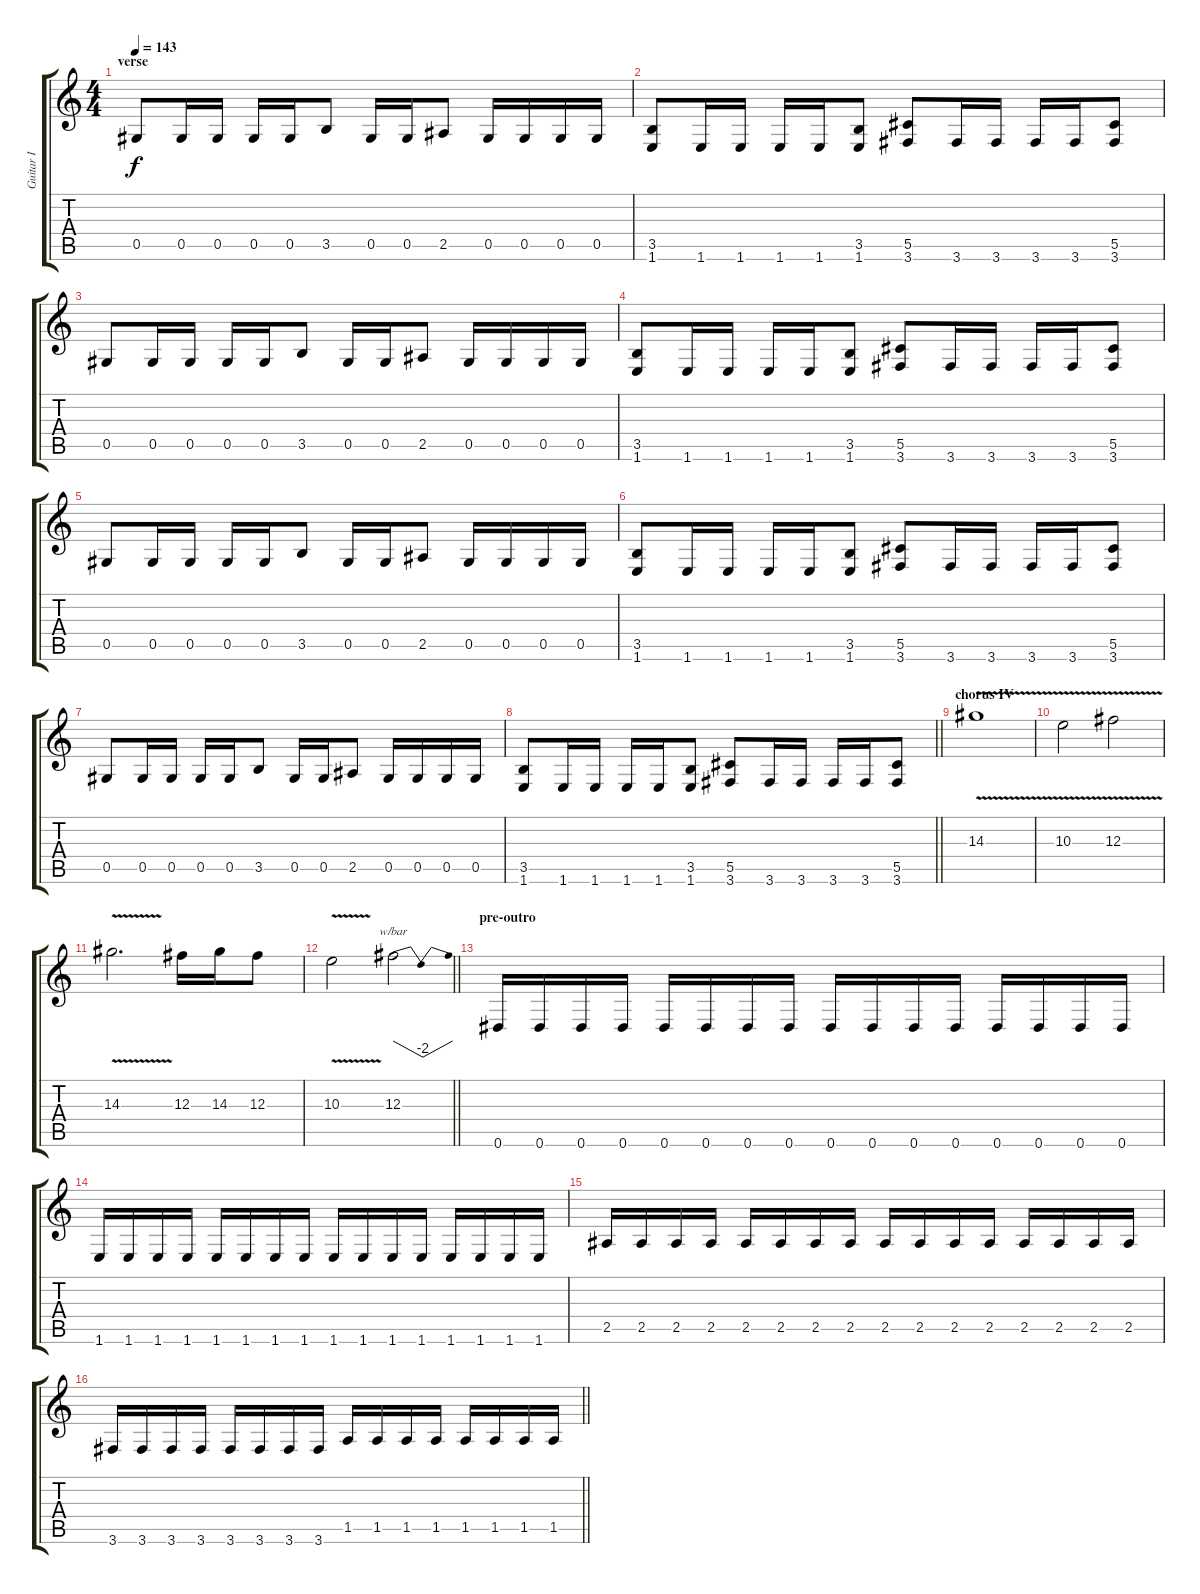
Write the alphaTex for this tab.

\track ("Guitar I" "Guitar I") {instrument distortionguitar}
\staff {score tabs}
\tuning (Eb4 Bb3 Gb3 Db3 Ab2 Eb2) {hide}
\ts (4 4)
\section ("" "verse")
\tempo 143
\clef g2
\ks c
0.5.8{dy f volume 13} 0.5.16 0.5.16 0.5.16 0.5.16 3.5.8 0.5.16 0.5.16 2.5.8 0.5.16 0.5.16 0.5.16 0.5.16 |
(3.5 1.6).8 1.6.16 1.6.16 1.6.16 1.6.16 (3.5 1.6).8 (5.5 3.6).8 3.6.16 3.6.16 3.6.16 3.6.16 (5.5 3.6).8 |
0.5.8 0.5.16 0.5.16 0.5.16 0.5.16 3.5.8 0.5.16 0.5.16 2.5.8 0.5.16 0.5.16 0.5.16 0.5.16 |
(3.5 1.6).8 1.6.16 1.6.16 1.6.16 1.6.16 (3.5 1.6).8 (5.5 3.6).8 3.6.16 3.6.16 3.6.16 3.6.16 (5.5 3.6).8 |
0.5.8 0.5.16 0.5.16 0.5.16 0.5.16 3.5.8 0.5.16 0.5.16 2.5.8 0.5.16 0.5.16 0.5.16 0.5.16 |
(3.5 1.6).8 1.6.16 1.6.16 1.6.16 1.6.16 (3.5 1.6).8 (5.5 3.6).8 3.6.16 3.6.16 3.6.16 3.6.16 (5.5 3.6).8 |
0.5.8 0.5.16 0.5.16 0.5.16 0.5.16 3.5.8 0.5.16 0.5.16 2.5.8 0.5.16 0.5.16 0.5.16 0.5.16 |
\barLineRight lightlight
(3.5 1.6).8 1.6.16 1.6.16 1.6.16 1.6.16 (3.5 1.6).8 (5.5 3.6).8 3.6.16 3.6.16 3.6.16 3.6.16 (5.5 3.6).8 |
\section ("" "chorus IV")
14.3{v}.1 |
10.3{v}.2 12.3{v}.2 |
14.3{v}.2{d} 12.3.16 14.3.16 12.3.8 |
\barLineRight lightlight
10.3{v}.2 12.3.2{tbe (dip default 0 0 30 -8 60 0)} |
\section ("" "pre-outro")
0.6.16 0.6.16 0.6.16 0.6.16 0.6.16 0.6.16 0.6.16 0.6.16 0.6.16 0.6.16 0.6.16 0.6.16 0.6.16 0.6.16 0.6.16 0.6.16 |
1.6.16 1.6.16 1.6.16 1.6.16 1.6.16 1.6.16 1.6.16 1.6.16 1.6.16 1.6.16 1.6.16 1.6.16 1.6.16 1.6.16 1.6.16 1.6.16 |
2.5.16 2.5.16 2.5.16 2.5.16 2.5.16 2.5.16 2.5.16 2.5.16 2.5.16 2.5.16 2.5.16 2.5.16 2.5.16 2.5.16 2.5.16 2.5.16 |
\barLineRight lightlight
3.6.16 3.6.16 3.6.16 3.6.16 3.6.16 3.6.16 3.6.16 3.6.16 1.5.16 1.5.16 1.5.16 1.5.16 1.5.16 1.5.16 1.5.16 1.5.16
